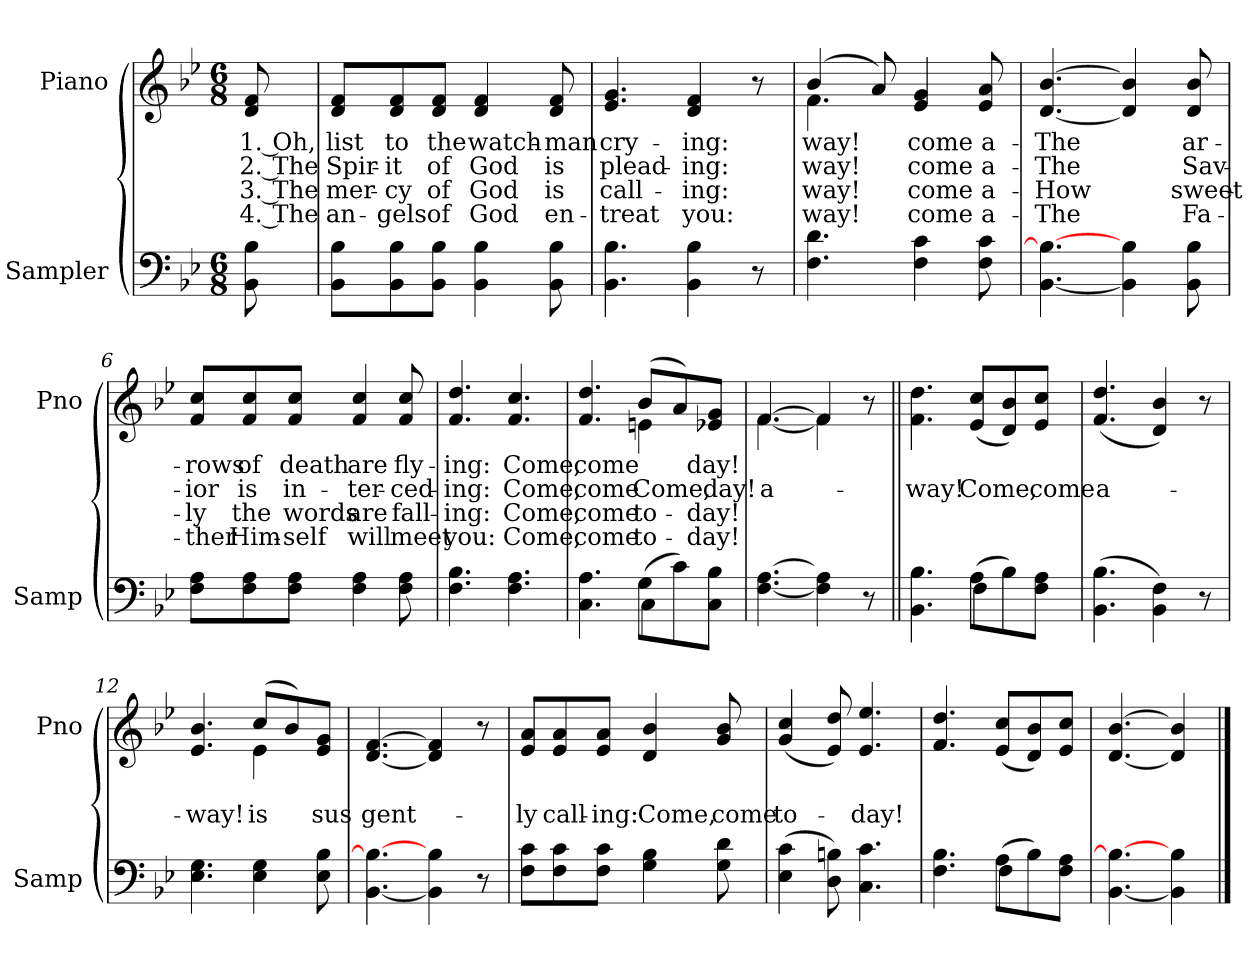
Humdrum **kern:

**kern	**kern	**text	**text	**text	**text
*part2	*part1	*part1	*part1	*part1	*part1
*staff2	*staff1	*staff1	*staff1	*staff1	*staff1
*I"Sampler	*I"Piano	*	*	*	*
*I'Samp	*I'Pno	*	*	*	*
*clefF4	*clefG2	*	*	*	*
*k[b-e-]	*k[b-e-]	*	*	*	*
*B-:	*B-:	*	*	*	*
*M6/8	*M6/8	*	*	*	*
=1	=1	=1	=1	=1	=1
8BB- 8B-	8d 8f	1. Oh,	2. The	3. The	4. The
=2	=2	=2	=2	=2	=2
8BB-\ 8B-\L	8d/ 8f/L	list	Spir-	mer-	an-
8BB-\ 8B-\	8d/ 8f/	to	-it	-cy	-gels
8BB-\ 8B-\J	8d/ 8f/J	the	of	of	of
4BB- 4B-	4d 4f	watch-	God	God	God
8BB- 8B-	8d 8f	-man	is	is	en-
=3	=3	=3	=3	=3	=3
4.BB- 4.B-	4.e- 4.g	cry-	plead-	call-	-treat
4BB- 4B-	4d 4f	-ing:	-ing:	-ing:	you:
8r	8r	.	.	.	.
=4	=4	=4	=4	=4	=4
*	*^	*	*	*	*
4.F 4.d	(4b-/	4.f	-way!	-way!	-way!	-way!
.	8a/)	.	.	.	.	.
4F 4c	4e- 4g	4.ryy	come	come	come	come
8F 8c	8e- 8a	.	a-	a-	a-	a-
*	*v	*v	*	*	*	*
=5	=5	=5	=5	=5	=5
[4.BB- 4.B-_	[4.d [4.b-	The	The	How	The
4BB-] 4B-	4d] 4b-]	.	.	.	.
8BB- 8B-	8d 8b-	ar-	Sav-	sweet-	Fa-
=6	=6	=6	=6	=6	=6
8F\ 8A\L	8f/ 8cc/L	-rows	-ior	-ly	-ther
8F\ 8A\	8f/ 8cc/	of	is	the	Him-
8F\ 8A\J	8f/ 8cc/J	death	in-	words	-self
4F 4A	4f 4cc	are	-ter-	are	will
8F 8A	8f 8cc	fly-	-ced-	fall-	meet
=7	=7	=7	=7	=7	=7
4.F 4.B-	4.f 4.dd	-ing:	-ing:	-ing:	you:
4.F 4.A	4.f 4.cc	Come,	Come,	Come,	Come,
=8	=8	=8	=8	=8	=8
*^	*^	*	*	*	*
4.C 4.A	4.ryy	4.f 4.dd	4.ryy	come	come	come	come
(8G\L	4C	(8b-/L	4en	.	Come,	to-	to-
8c\)	.	8a/)	.	.	.	.	.
8C\ 8B-\J	8ryy	8e-/ 8g/J	8ryy	-day!	-day!	-day!	-day!
*v	*v	*	*	*	*	*	*
=9	=9	=9	=9	=9	=9	=9
[4.F [4.A	[4.f/	[4.f	.	a-	.	.
4F] 4A]	4f/]	4f]	.	.	.	.
8r	8r	8ryy	.	.	.	.
=10||	=10||	=10||	=10||	=10||	=10||	=10||
*^	*	*	*	*	*	*
!	!	!LO:TX:t=Refrain	!	!	!	!	!
*	*	*v	*v	*	*	*	*
4.BB- 4.B-	4.ryy	4.f\ 4.dd\	.	-way!	.	.
(8A\L	4F	(8e-/ 8cc/L	.	Come,	.	.
8B-\)	.	8d/ 8b-/)	.	.	.	.
8F\ 8A\J	8ryy	8e-/ 8cc/J	.	come	.	.
*v	*v	*	*	*	*	*
=11	=11	=11	=11	=11	=11
(4.BB- 4.B-	(4.f 4.dd	.	a-	.	.
4BB- 4F)	4d 4b-)	.	.	.	.
8r	8r	.	.	.	.
=12	=12	=12	=12	=12	=12
*	*^	*	*	*	*
4.E- 4.G	4.e- 4.b-	4.ryy	.	-way!	.	.
4E- 4G	(8cc/L	4e-	.	is	.	.
.	8b-/)	.	.	.	.	.
8E- 8B-	8e-/ 8g/J	8ryy	.	-sus	.	.
*	*v	*v	*	*	*	*
=13	=13	=13	=13	=13	=13
[4.BB- 4.B-_	[4.d [4.f	.	gent-	.	.
4BB-] 4B-	4d] 4f]	.	.	.	.
8r	8r	.	.	.	.
=14	=14	=14	=14	=14	=14
8F\ 8c\L	8e-/ 8a/L	.	-ly	.	.
8F\ 8c\	8e-/ 8a/	.	call-	.	.
8F\ 8c\J	8e-/ 8a/J	.	-ing:	.	.
4G 4B-	4d 4b-	.	Come,	.	.
8G 8d	8g 8b-	.	come	.	.
=15	=15	=15	=15	=15	=15
(4E- 4c	(4g 4cc	.	to-	.	.
8D 8Bn)	8e- 8dd)	.	.	.	.
4.C 4.c	4.e- 4.ee-	.	-day!	.	.
=16	=16	=16	=16	=16	=16
*^	*	*	*	*	*
4.F 4.B-	4.ryy	4.f 4.dd	.	.	.	.
(8A\L	4F	(8e-/ 8cc/L	.	.	.	.
8B-\)	.	8d/ 8b-/)	.	.	.	.
8F\ 8A\J	8ryy	8e-/ 8cc/J	.	.	.	.
*v	*v	*	*	*	*	*
=17	=17	=17	=17	=17	=17
[4.BB- 4.B-_	[4.d [4.b-	.	.	.	.
4BB-] 4B-	4d] 4b-]	.	.	.	.
==	==	==	==	==	==
*-	*-	*-	*-	*-	*-
